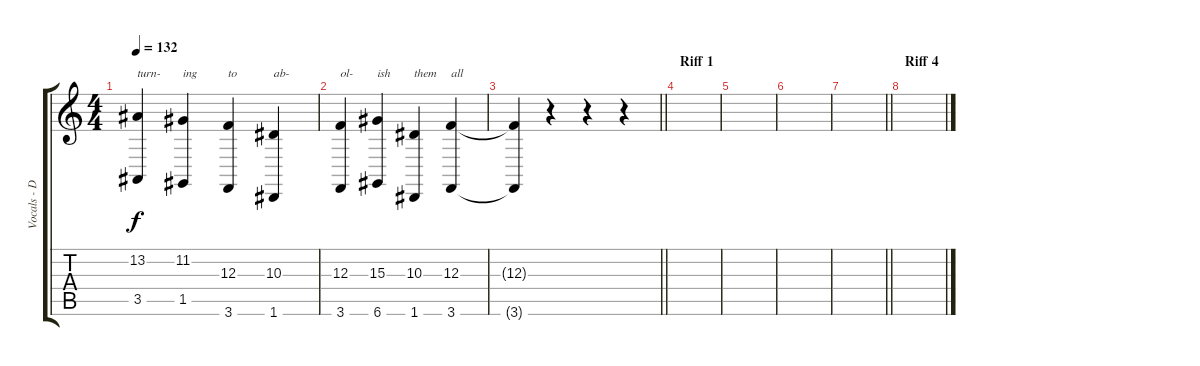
\track ("Vocals - Deron Miller/Chad Ginsburg" "Vocals - D") {instrument lead6voice}
\staff {score tabs}
\tuning (D4 A3 F3 C3 G2 D2) {hide}
\ts (4 4)
\tempo 132
\clef g2
\ks c
(13.2 3.5).4{txt "turn-" dy f} (11.2 1.5).4{txt "ing"} (12.3 3.6).4{txt "to"} (10.3 1.6).4{txt "ab-"} |
(12.3 3.6).4{txt "ol-"} (15.3 6.6).4{txt "ish"} (10.3 1.6).4{txt "them"} (12.3 3.6).4{txt "all"} |
\barLineRight lightlight
(12.3{t} 3.6{t}).4 r.4 r.4 r.4 |
\section ("" "Riff 1")
|
|
|
\barLineRight lightlight
|
\section ("" "Riff 4")
